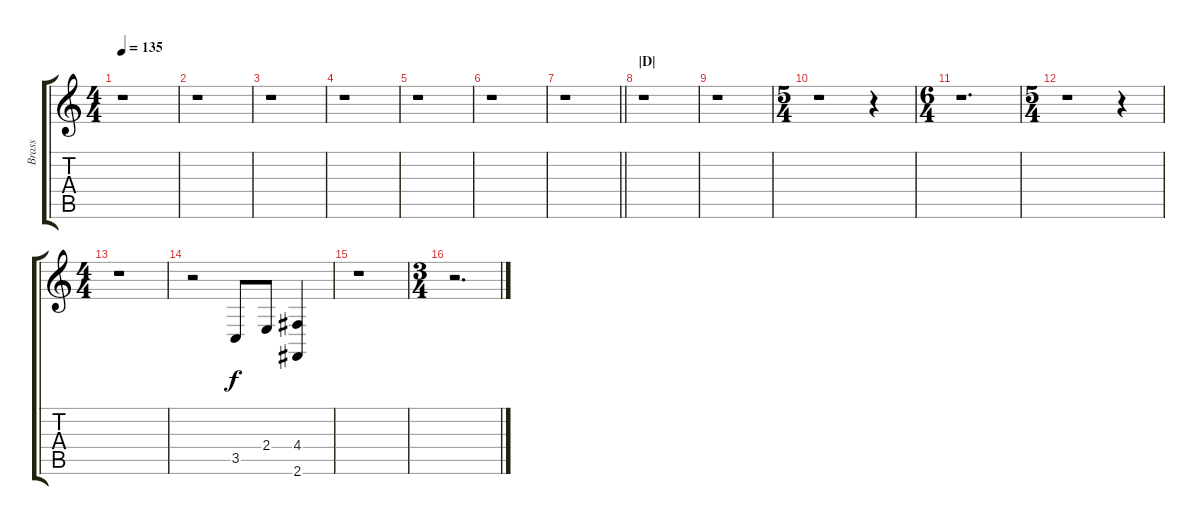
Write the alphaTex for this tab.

\track ("Brass" "Brass") {instrument brasssection}
\staff {score tabs}
\tuning (E4 B3 G3 D3 A2 E2) {hide}
\ts (4 4)
\tempo 135
\clef g2
\ks c
r.1{dy mf} |
r.1 |
r.1 |
r.1 |
r.1 |
r.1 |
\barLineRight lightlight
r.1 |
\section ("" "|D|")
r.1 |
r.1 |
\ts (5 4)
r.1 r.4 |
\ts (6 4)
r.1{d} |
\ts (5 4)
r.1 r.4 |
\ts (4 4)
r.1 |
r.2 3.5.8{dy f} 2.4.8 (4.4 2.6).4 |
r.1 |
\ts (3 4)
r.2{d}
